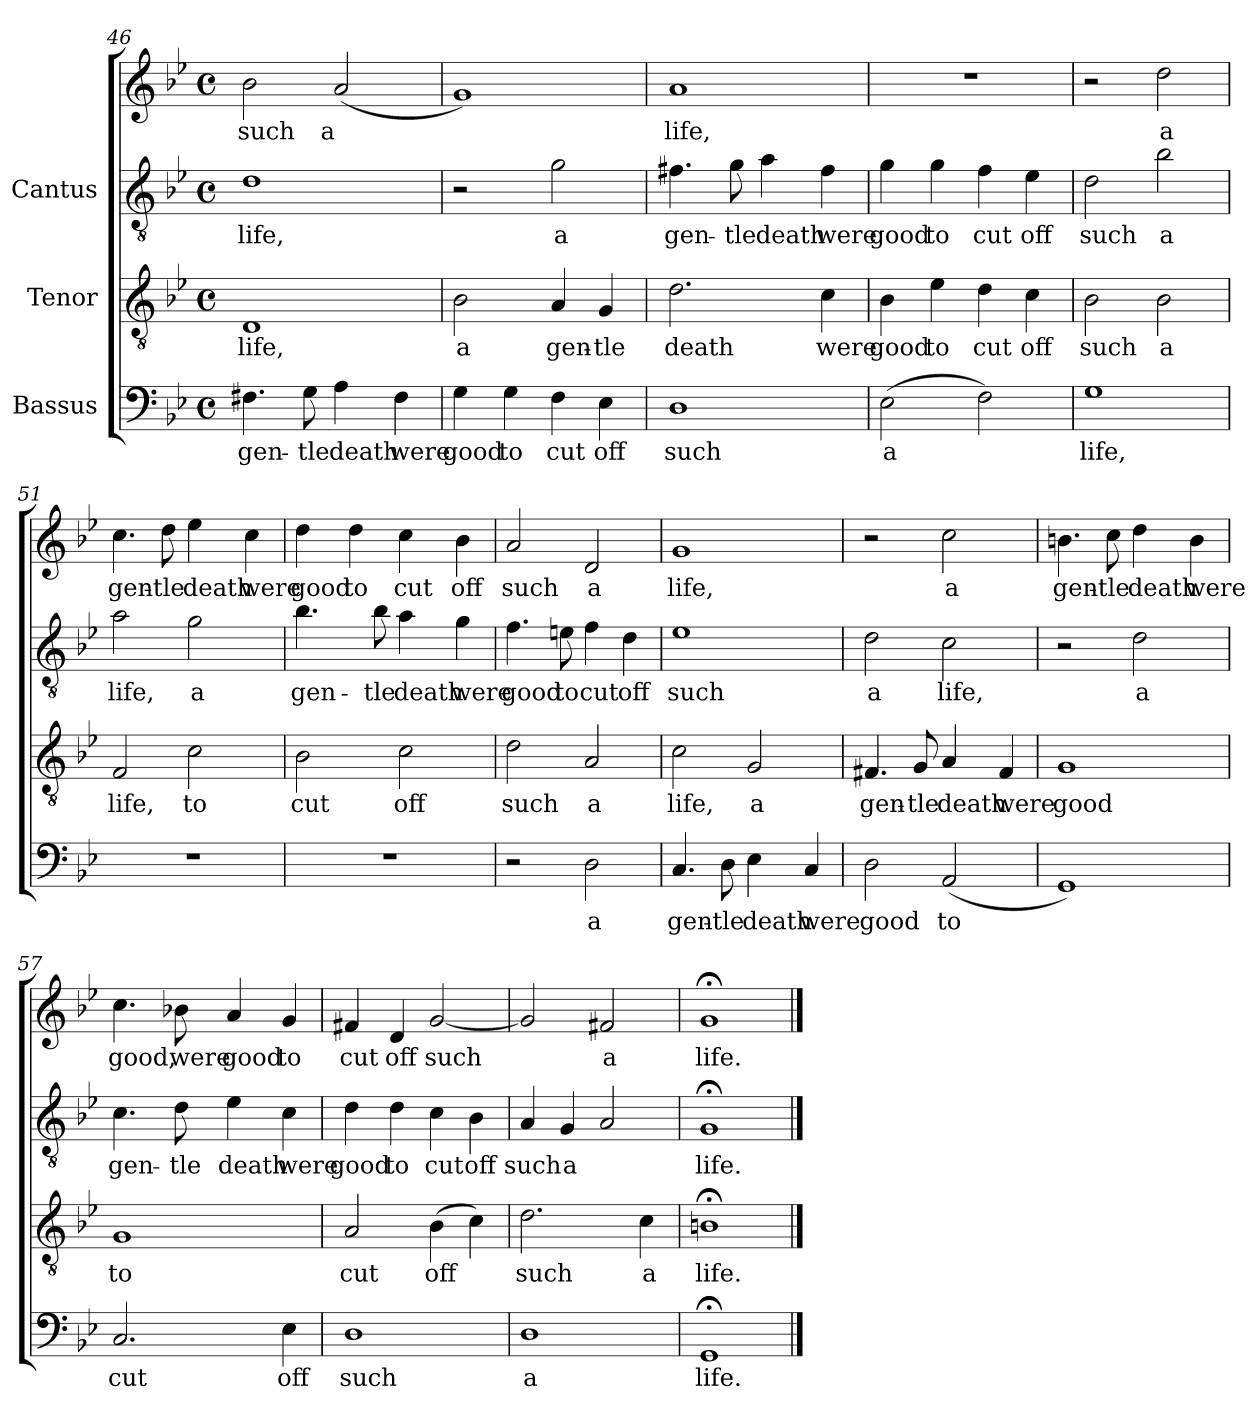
**kern	**text	**kern	**text	**kern	**text	**kern	**text
*part3	*part3	*part2	*part2	*part1	*part1	*part1	*part1
*staff4	*staff4	*staff3	*staff3	*staff2	*staff2	*staff1	*staff1
*I"Bassus	*	*I"Tenor	*	*I"Cantus	*	*	*
*clefF4	*	*clefGv2	*	*clefGv2	*	*clefG2	*
*k[b-e-]	*	*k[b-e-]	*	*k[b-e-]	*	*k[b-e-]	*
*B-:	*	*B-:	*	*B-:	*	*B-:	*
*M4/4	*	*M4/4	*	*M4/4	*	*M4/4	*
*met(c)	*	*met(c)	*	*met(c)	*	*met(c)	*
=46	=46	=46	=46	=46	=46	=46	=46
!	!LO:LY:b:cj	!	!LO:LY:b:cj	!	!LO:LY:b:cj	!	!LO:LY:b:cj
4.F#X\	gen-	1D	life,	1d	life,	2b-\	such
!	!LO:LY:b:cj	!	!	!	!	!	!
8G\	-tle	.	.	.	.	.	.
!	!LO:LY:b:cj	!	!	!	!	!	!LO:LY:b:cj
4A\	death	.	.	.	.	(<2a/	a
!	!LO:LY:b:cj	!	!	!	!	!	!
4F#\	were	.	.	.	.	.	.
=47	=47	=47	=47	=47	=47	=47	=47
!	!LO:LY:b:cj	!	!LO:LY:b:cj	!	!	!	!
4G\	good	2B-\	a	2r	.	1g)	.
!	!LO:LY:b:cj	!	!	!	!	!	!
4G\	to	.	.	.	.	.	.
!	!LO:LY:b:cj	!	!LO:LY:b:cj	!	!LO:LY:b:cj	!	!
4F\	cut	4A/	gen-	2g\	a	.	.
!	!LO:LY:b:cj	!	!LO:LY:b:cj	!	!	!	!
4E-\	off	4G/	-tle	.	.	.	.
!!LO:LB:g=z
=48	=48	=48	=48	=48	=48	=48	=48
!	!LO:LY:b:cj	!	!LO:LY:b:cj	!	!LO:LY:b:cj	!	!LO:LY:b:cj
1D	such	2.d\	death	4.f#X\	gen-	1a	life,
!	!	!	!	!	!LO:LY:b:cj	!	!
.	.	.	.	8g\	-tle	.	.
!	!	!	!	!	!LO:LY:b:cj	!	!
.	.	.	.	4a\	death	.	.
!	!	!	!LO:LY:b:cj	!	!LO:LY:b:cj	!	!
.	.	4c\	were	4f#\	were	.	.
=49	=49	=49	=49	=49	=49	=49	=49
!	!LO:LY:b:cj	!	!LO:LY:b:cj	!	!LO:LY:b:cj	!	!
(>2E-\	a	4B-\	good	4g\	good	1r	.
!	!	!	!LO:LY:b:cj	!	!LO:LY:b:cj	!	!
.	.	4e-\	to	4g\	to	.	.
!	!LO:LY:b:cj	!	!LO:LY:b:cj	!	!LO:LY:b:cj	!	!
2F\)	.	4d\	cut	4f\	cut	.	.
!	!	!	!LO:LY:b:cj	!	!LO:LY:b:cj	!	!
.	.	4c\	off	4e-\	off	.	.
=50	=50	=50	=50	=50	=50	=50	=50
!	!LO:LY:b:cj	!	!LO:LY:b:cj	!	!LO:LY:b:cj	!	!
1G	life,	2B-\	such	2d\	such	2r	.
!	!	!	!LO:LY:b:cj	!	!LO:LY:b:cj	!	!LO:LY:b:cj
.	.	2B-\	a	2b-\	a	2dd\	a
=51	=51	=51	=51	=51	=51	=51	=51
!	!	!	!LO:LY:b:cj	!	!LO:LY:b:cj	!	!LO:LY:b:cj
1r	.	2F/	life,	2a\	life,	4.cc\	gen-
!	!	!	!	!	!	!	!LO:LY:b:cj
.	.	.	.	.	.	8dd\	-tle
!	!	!	!LO:LY:b:cj	!	!LO:LY:b:cj	!	!LO:LY:b:cj
.	.	2c\	to	2g\	a	4ee-\	death
!	!	!	!	!	!	!	!LO:LY:b:cj
.	.	.	.	.	.	4cc\	were
=52	=52	=52	=52	=52	=52	=52	=52
!	!	!	!LO:LY:b:cj	!	!LO:LY:b:cj	!	!LO:LY:b:cj
1r	.	2B-\	cut	4.b-\	gen-	4dd\	good
!	!	!	!	!	!	!	!LO:LY:b:cj
.	.	.	.	.	.	4dd\	to
!	!	!	!	!	!LO:LY:b:cj	!	!
.	.	.	.	8b-\	-tle	.	.
!	!	!	!LO:LY:b:cj	!	!LO:LY:b:cj	!	!LO:LY:b:cj
.	.	2c\	off	4a\	death	4cc\	cut
!	!	!	!	!	!LO:LY:b:cj	!	!LO:LY:b:cj
.	.	.	.	4g\	were	4b-\	off
!!LO:LB:g=z
=53	=53	=53	=53	=53	=53	=53	=53
!	!	!	!LO:LY:b:cj	!	!LO:LY:b:cj	!	!LO:LY:b:cj
2r	.	2d\	such	4.f\	good	2a/	such
!	!	!	!	!	!LO:LY:b:cj	!	!
.	.	.	.	8en\	to	.	.
!	!LO:LY:b:cj	!	!LO:LY:b:cj	!	!LO:LY:b:cj	!	!LO:LY:b:cj
2D\	a	2A/	a	4f\	cut	2d/	a
!	!	!	!	!	!LO:LY:b:cj	!	!
.	.	.	.	4d\	off	.	.
=54	=54	=54	=54	=54	=54	=54	=54
!	!LO:LY:b:cj	!	!LO:LY:b:cj	!	!LO:LY:b:cj	!	!LO:LY:b:cj
4.C/	gen-	2c\	life,	1e-	such	1g	life,
!	!LO:LY:b:cj	!	!	!	!	!	!
8D\	-tle	.	.	.	.	.	.
!	!LO:LY:b:cj	!	!LO:LY:b:cj	!	!	!	!
4E-\	death	2G/	a	.	.	.	.
!	!LO:LY:b:cj	!	!	!	!	!	!
4C/	were	.	.	.	.	.	.
=55	=55	=55	=55	=55	=55	=55	=55
!	!LO:LY:b:cj	!	!LO:LY:b:cj	!	!LO:LY:b:cj	!	!
2D\	good	4.F#X/	gen-	2d\	a	2r	.
!	!	!	!LO:LY:b:cj	!	!	!	!
.	.	8G/	-tle	.	.	.	.
!	!LO:LY:b:cj	!	!LO:LY:b:cj	!	!LO:LY:b:cj	!	!LO:LY:b:cj
(<2AA/	to	4A/	death	2c\	life,	2cc\	a
!	!	!	!LO:LY:b:cj	!	!	!	!
.	.	4F#/	were	.	.	.	.
=56	=56	=56	=56	=56	=56	=56	=56
!	!	!	!LO:LY:b:cj	!	!	!	!LO:LY:b:cj
1GG)	.	1G	good	2r	.	4.bn\	gen-
!	!	!	!	!	!	!	!LO:LY:b:cj
.	.	.	.	.	.	8cc\	-tle
!	!	!	!	!	!LO:LY:b:cj	!	!LO:LY:b:cj
.	.	.	.	2d\	a	4dd\	death
!	!	!	!	!	!	!	!LO:LY:b:cj
.	.	.	.	.	.	4b\	were
!!LO:PB:g=z
=57	=57	=57	=57	=57	=57	=57	=57
!	!LO:LY:b:cj	!	!LO:LY:b:cj	!	!LO:LY:b:cj	!	!LO:LY:b:cj
2.C/	cut	1G	to	4.c\	gen-	4.cc\	good,
!	!	!	!	!	!LO:LY:b:cj	!	!LO:LY:b:cj
.	.	.	.	8d\	-tle	8b-X\	were
!	!	!	!	!	!LO:LY:b:cj	!	!LO:LY:b:cj
.	.	.	.	4e-\	death	4a/	good
!	!LO:LY:b:cj	!	!	!	!LO:LY:b:cj	!	!LO:LY:b:cj
4E-\	off	.	.	4c\	were	4g/	to
=58	=58	=58	=58	=58	=58	=58	=58
!	!LO:LY:b:cj	!	!LO:LY:b:cj	!	!LO:LY:b:cj	!	!LO:LY:b:cj
1D	such	2A/	cut	4d\	good	4f#X/	cut
!	!	!	!	!	!LO:LY:b:cj	!	!LO:LY:b:cj
.	.	.	.	4d\	to	4d/	off
!	!	!	!LO:LY:b:cj	!	!LO:LY:b:cj	!	!LO:LY:b:cj
.	.	(>4B-\	off	4c\	cut	[<2g/	such
!	!	!	!LO:LY:b:cj	!	!LO:LY:b:cj	!	!
.	.	4c\)	.	4B-\	off	.	.
=59	=59	=59	=59	=59	=59	=59	=59
!	!LO:LY:b:cj	!	!LO:LY:b:cj	!	!LO:LY:b:cj	!	!LO:LY:b:cj
1D	a	2.d\	such	4A/	such	2g/]	.
!	!	!	!	!	!LO:LY:b:cj	!	!
.	.	.	.	4G/	a	.	.
!	!	!	!	!	!LO:LY:b:cj	!	!LO:LY:b:cj
.	.	.	.	2A/	.	2f#X/	a
!	!	!	!LO:LY:b:cj	!	!	!	!
.	.	4c\	a	.	.	.	.
=60	=60	=60	=60	=60	=60	=60	=60
!	!LO:LY:b:cj	!	!LO:LY:b:cj	!	!LO:LY:b:cj	!	!LO:LY:b:cj
1GG;<	life.	1Bn;<	life.	1G;<	life.	1g;<	life.
==	==	==	==	==	==	==	==
*-	*-	*-	*-	*-	*-	*-	*-
